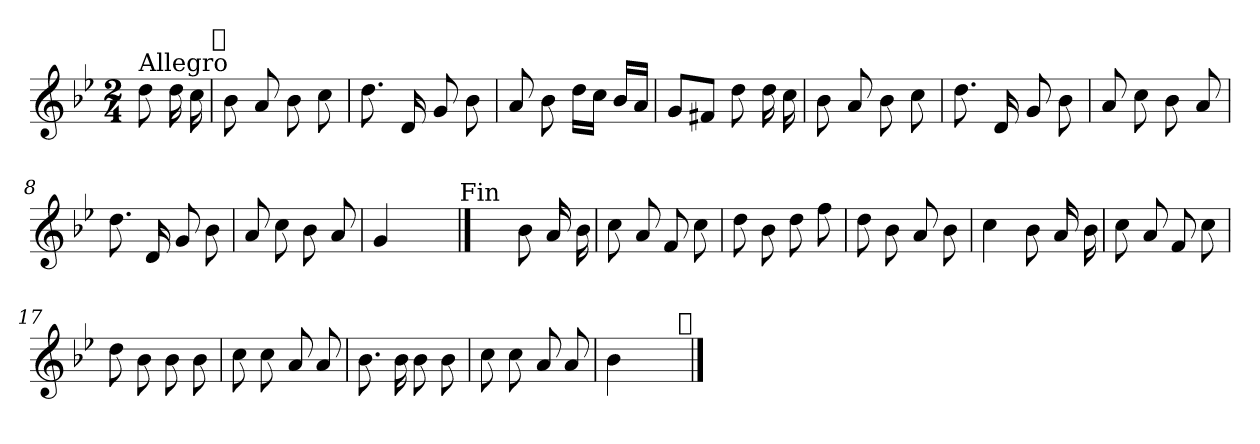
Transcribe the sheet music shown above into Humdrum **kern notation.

**kern
*part1
*staff1
*clefG2
*k[b-e-]
*g:
*M2/4
=
!LO:TX:a:t=Allegro
8dd\
16dd\
16cc\
!LO:TX:a:t=𝄋
=1
8b-\
8a/
8b-\
8cc\
=2
8.dd\
16d/
8g/
8b-\
=3
8a/
8b-\
16dd\LL
16cc\JJ
16b-/LL
16a/JJ
=4
8g/L
8f#X/J
8dd\
16dd\
16cc\
=5
8b-\
8a/
8b-\
8cc\
=6
8.dd\
16d/
8g/
8b-\
!!LO:LB:g=z
=7
8a/
8cc\
8b-\
8a/
=8
8.dd\
16d/
8g/
8b-\
=9
8a/
8cc\
8b-\
8a/
=10
4g/
4ryy
!LO:TX:a:t=Fin
==11
4ryy
8b-\
16a/
16b-\
=12
8cc\
8a/
8f/
8cc\
=13
8dd\
8b-\
8dd\
8ff\
=14
8dd\
8b-\
8a/
8b-\
!!LO:LB:g=z
=15
4cc\
8b-\
16a/
16b-\
=16
8cc\
8a/
8f/
8cc\
=17
8dd\
8b-\
8b-\
8b-\
=18
8cc\
8cc\
8a/
8a/
=19
8.b-\
16b-\
8b-\
8b-\
=20
8cc\
8cc\
8a/
8a/
=21
4b-\
4ryy
!LO:TX:a:t=𝄋
==
*-
